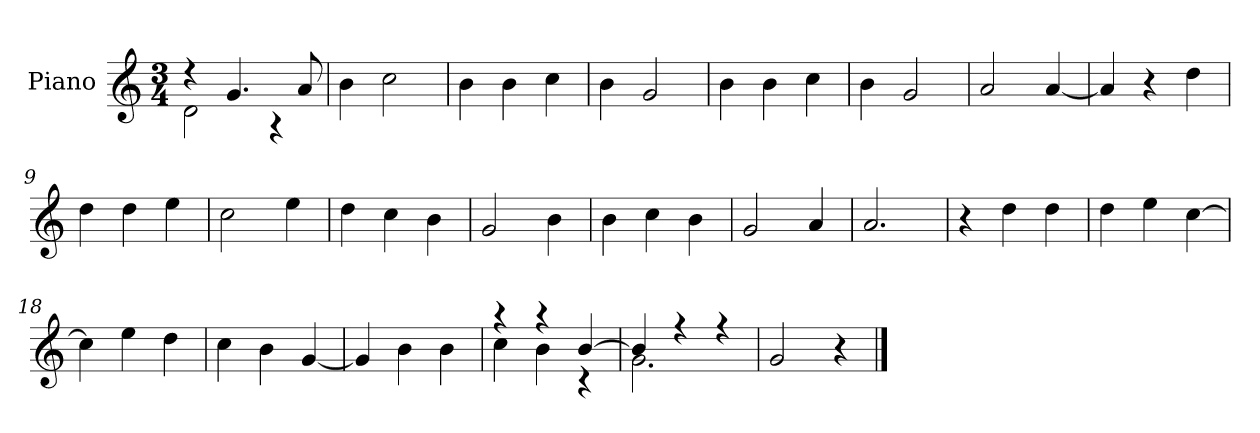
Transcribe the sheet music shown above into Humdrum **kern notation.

**kern
*part1
*staff1
*I"Piano
*I'P-no
*clefG2
*k[]
*M3/4
*MM177
=1
*^
4r	2d\
4.g/	.
.	4r
8a/	.
*v	*v
=2
4b\
2cc\
=3
4b\
4b\
4cc\
=4
4b\
2g/
=5
4b\
4b\
4cc\
=6
4b\
2g/
=7
2a/
[4a/
=8
4a/]
4r
4dd\
=9
4dd\
4dd\
4ee\
=10
2cc\
4ee\
=11
4dd\
4cc\
4b\
!!LO:LB:g=z
=12
2g/
4b\
=13
4b\
4cc\
4b\
=14
2g/
4a/
=15
2.a/
=16
4r
4dd\
4dd\
=17
4dd\
4ee\
[4cc\
=18
4cc\]
4ee\
4dd\
=19
4cc\
4b\
[4g/
=20
4g/]
4b\
4b\
=21
*^
4r	4cc\
4r	4b\
[4b/	4r
=22	=22
4b/]	2.g\
4r	.
4r	.
*v	*v
=23
2g/
4r
==
*-
